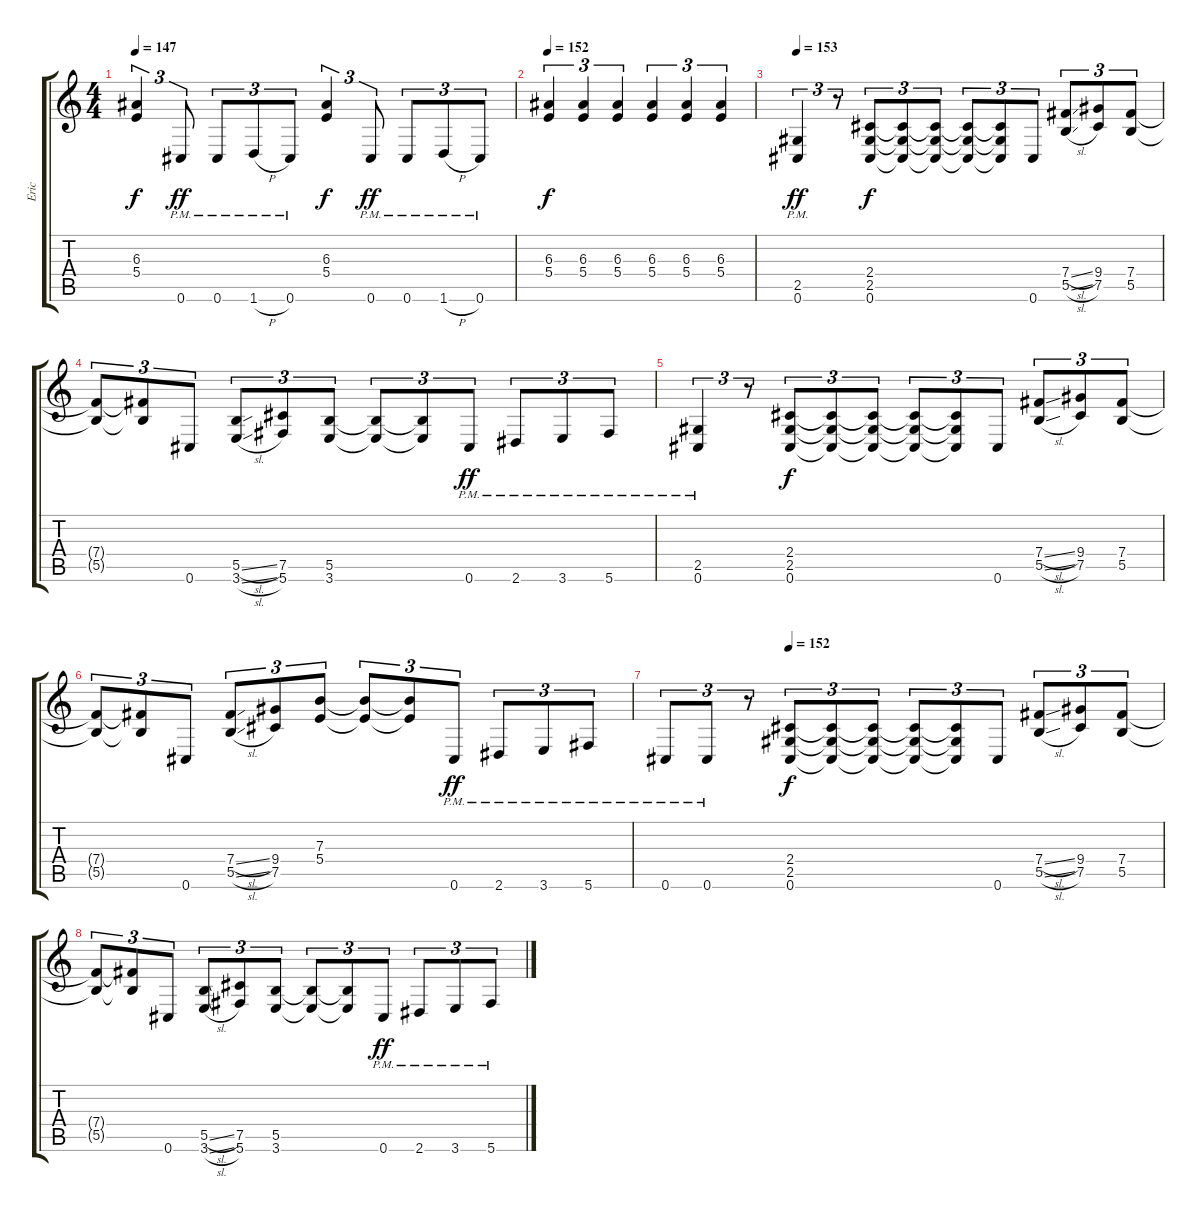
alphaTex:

\track ("Eric" "Eric") {instrument distortionguitar}
\staff {score tabs}
\tuning (Db4 Ab3 E3 B2 Gb2 Db2) {hide}
\ts (4 4)
\tempo 147
\clef g2
\ks c
(6.3 5.4).4{tu (3 2) dy f} 0.6{pm}.8{tu (3 2) dy ff} 0.6{pm}.8{tu (3 2)} 1.6{h pm}.8{tu (3 2)} 0.6{pm}.8{tu (3 2)} (6.3 5.4).4{tu (3 2) dy f} 0.6{pm}.8{tu (3 2) dy ff} 0.6{pm}.8{tu (3 2)} 1.6{h pm}.8{tu (3 2)} 0.6{pm}.8{tu (3 2)} |
\tempo 152
(6.3 5.4).4{tu (3 2) dy f} (6.3 5.4).4{tu (3 2)} (6.3 5.4).4{tu (3 2)} (6.3 5.4).4{tu (3 2)} (6.3 5.4).4{tu (3 2)} (6.3 5.4).4{tu (3 2)} |
\tempo 153
(2.5{pm} 0.6{pm}).4{tu (3 2) dy ff} r.8{tu (3 2)} (2.4 2.5 0.6).8{tu (3 2) dy f} (2.4{t} 2.5{t} 0.6{t}).8{tu (3 2)} (2.4{t} 2.5{t} 0.6{t}).8{tu (3 2)} (2.4{t} 2.5{t} 0.6{t}).8{tu (3 2)} (2.4{t} 2.5{t} 0.6{t}).8{tu (3 2)} 0.6.8{tu (3 2)} (7.4{sl} 5.5{sl}).8{tu (3 2)} (9.4 7.5).8{tu (3 2)} (7.4 5.5).8{tu (3 2)} |
(7.4{t} 5.5{t}).8{tu (3 2)} (7.4{t} 5.5{t}).8{tu (3 2)} 0.6.8{tu (3 2)} (5.5{sl} 3.6{sl}).8{tu (3 2)} (7.5 5.6).8{tu (3 2)} (5.5 3.6).8{tu (3 2)} (5.5{t} 3.6{t}).8{tu (3 2)} (5.5{t} 3.6{t}).8{tu (3 2)} 0.6{pm}.8{tu (3 2) dy ff} 2.6{pm}.8{tu (3 2)} 3.6{pm}.8{tu (3 2)} 5.6{pm}.8{tu (3 2)} |
(2.5{pm} 0.6{pm}).4{tu (3 2)} r.8{tu (3 2)} (2.4 2.5 0.6).8{tu (3 2) dy f} (2.4{t} 2.5{t} 0.6{t}).8{tu (3 2)} (2.4{t} 2.5{t} 0.6{t}).8{tu (3 2)} (2.4{t} 2.5{t} 0.6{t}).8{tu (3 2)} (2.4{t} 2.5{t} 0.6{t}).8{tu (3 2)} 0.6.8{tu (3 2)} (7.4{sl} 5.5{sl}).8{tu (3 2)} (9.4 7.5).8{tu (3 2)} (7.4 5.5).8{tu (3 2)} |
(7.4{t} 5.5{t}).8{tu (3 2)} (7.4{t} 5.5{t}).8{tu (3 2)} 0.6.8{tu (3 2)} (7.4{sl} 5.5{sl}).8{tu (3 2)} (9.4 7.5).8{tu (3 2)} (7.3 5.4).8{tu (3 2)} (7.3{t} 5.4{t}).8{tu (3 2)} (7.3{t} 5.4{t}).8{tu (3 2)} 0.6{pm}.8{tu (3 2) dy ff} 2.6{pm}.8{tu (3 2)} 3.6{pm}.8{tu (3 2)} 5.6{pm}.8{tu (3 2)} |
\tempo (152 0.25)
0.6{pm}.8{tu (3 2)} 0.6{pm}.8{tu (3 2)} r.8{tu (3 2)} (2.4 2.5 0.6).8{tu (3 2) dy f} (2.4{t} 2.5{t} 0.6{t}).8{tu (3 2)} (2.4{t} 2.5{t} 0.6{t}).8{tu (3 2)} (2.4{t} 2.5{t} 0.6{t}).8{tu (3 2)} (2.4{t} 2.5{t} 0.6{t}).8{tu (3 2)} 0.6.8{tu (3 2)} (7.4{sl} 5.5{sl}).8{tu (3 2)} (9.4 7.5).8{tu (3 2)} (7.4 5.5).8{tu (3 2)} |
(7.4{t} 5.5{t}).8{tu (3 2)} (7.4{t} 5.5{t}).8{tu (3 2)} 0.6.8{tu (3 2)} (5.5{sl} 3.6{sl}).8{tu (3 2)} (7.5 5.6).8{tu (3 2)} (5.5 3.6).8{tu (3 2)} (5.5{t} 3.6{t}).8{tu (3 2)} (5.5{t} 3.6{t}).8{tu (3 2)} 0.6{pm}.8{tu (3 2) dy ff} 2.6{pm}.8{tu (3 2)} 3.6{pm}.8{tu (3 2)} 5.6{pm}.8{tu (3 2)}
